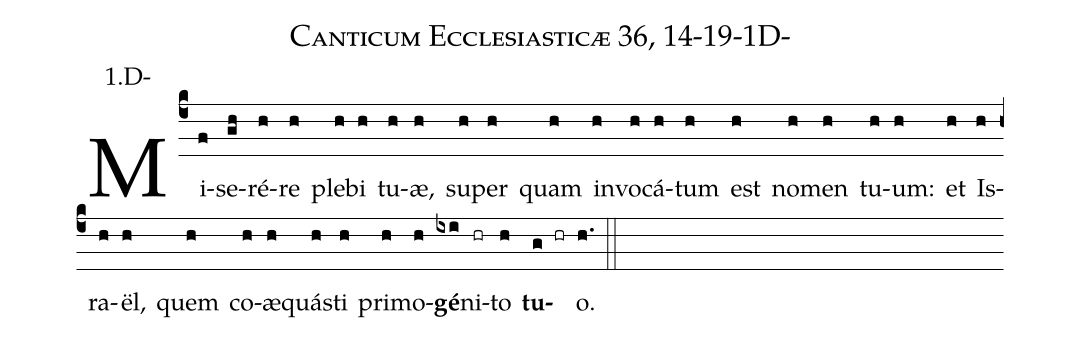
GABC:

name: Canticum Ecclesiasticæ 36, 14-19-1D-;
annotation: 1.D-;
%%
(c4)Mi(f)se(gh)ré(h)re(h) ple(h)bi(h) tu(h)æ,(h) su(h)per(h) quam(h) in(h)vo(h)cá(h)tum(h) est(h) no(h)men(h) tu(h)um:(h) et(h) Is(h)ra(h)ël,(h) quem(h) co(h)æ(h)quá(h)sti(h) pri(h)mo(h)<b>gé</b>(ixi)ni(hr)to(h) <b>tu</b>(g hr)o.(h.) (::)


%E(h) u(h) o(g) u(f) a(g) e.(gvFED.) (::)
